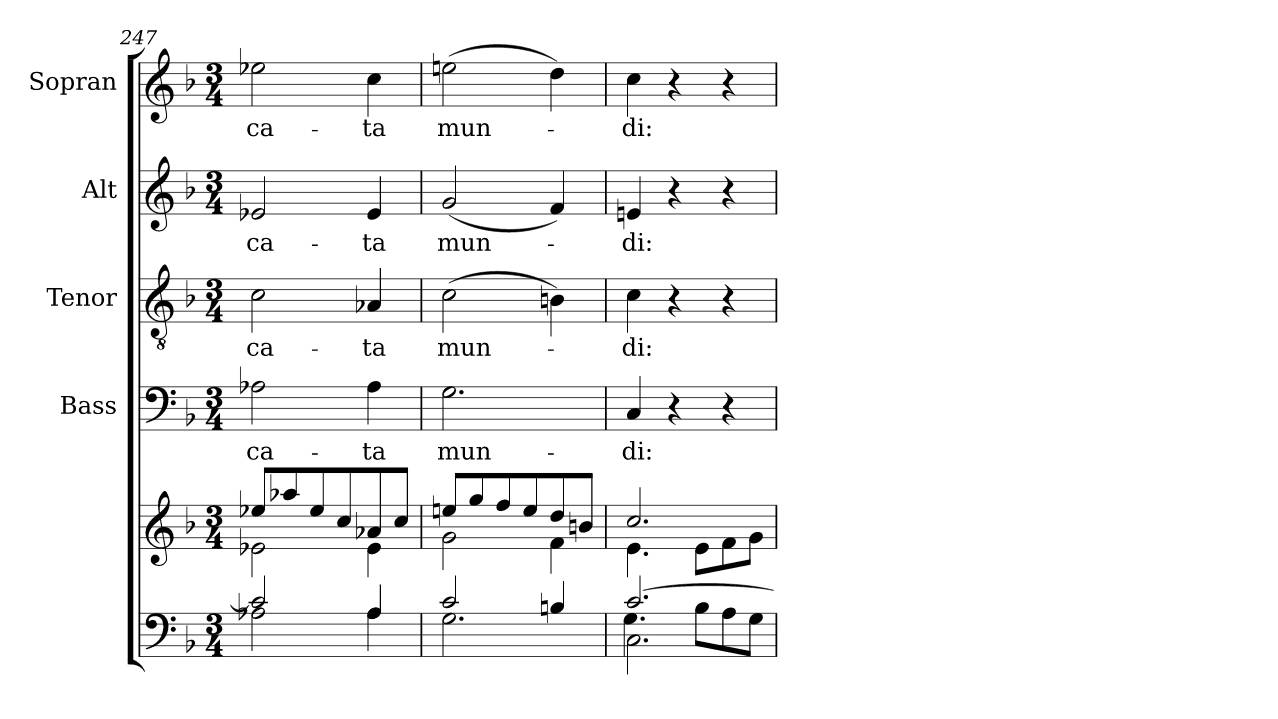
**kern	**kern	**kern	**text	**kern	**text	**kern	**text	**kern	**text
*part5	*part5	*part4	*part4	*part3	*part3	*part2	*part2	*part1	*part1
*staff6	*staff5	*staff4	*staff4	*staff3	*staff3	*staff2	*staff2	*staff1	*staff1
*	*	*I"Bass	*	*I"Tenor	*	*I"Alt	*	*I"Sopran	*
*	*	*I'B.	*	*I'T.	*	*I'A.	*	*I'S.	*
*clefF4	*clefG2	*clefF4	*	*clefGv2	*	*clefG2	*	*clefG2	*
*k[b-]	*k[b-]	*k[b-]	*	*k[b-]	*	*k[b-]	*	*k[b-]	*
*F:	*F:	*F:	*	*F:	*	*F:	*	*F:	*
*M3/4	*M3/4	*M3/4	*	*M3/4	*	*M3/4	*	*M3/4	*
=247	=247	=247	=247	=247	=247	=247	=247	=247	=247
*^	*^	*	*	*	*	*	*	*	*
!	!	!	!	!	!LO:LY:b	!	!LO:LY:b	!	!LO:LY:b	!	!LO:LY:b
2c/]	2A-X\	8ee-X/L	2e-X\	2A-X\	-ca-	2c\	-ca-	2e-X/	-ca-	2ee-X\	-ca-
.	.	8aa-X/	.	.	.	.	.	.	.	.	.
.	.	8ee-/	.	.	.	.	.	.	.	.	.
.	.	8cc/	.	.	.	.	.	.	.	.	.
!	!	!	!	!	!LO:LY:b	!	!LO:LY:b	!	!LO:LY:b	!	!LO:LY:b
4A-/	4A-\	8a-X/	4e-\	4A-\	-ta	4A-X/	-ta	4e-/	-ta	4cc\	-ta
.	.	8cc/J	.	.	.	.	.	.	.	.	.
=248	=248	=248	=248	=248	=248	=248	=248	=248	=248	=248	=248
!	!	!	!	!	!LO:LY:b	!	!LO:LY:b	!	!LO:LY:b	!	!LO:LY:b
2c/	2.G\	8een/L	2g\	2.G\	mun-	(>2c\	mun-	(<2g/	mun-	(>2een\	mun-
.	.	8gg/	.	.	.	.	.	.	.	.	.
.	.	8ff/	.	.	.	.	.	.	.	.	.
.	.	8ee/	.	.	.	.	.	.	.	.	.
4Bn/	.	8dd/	4f\	.	.	4Bn\)	.	4f/)	.	4dd\)	.
.	.	8bn/J	.	.	.	.	.	.	.	.	.
!!LO:LB:g=z
=249	=249	=249	=249	=249	=249	=249	=249	=249	=249	=249	=249
*	*^	*	*	*	*	*	*	*	*	*	*
!	!	!	!	!	!	!LO:LY:b	!	!LO:LY:b	!	!LO:LY:b	!	!LO:LY:b
[>2.c/	2.C\	4.G\	2.cc/	4.e\	4C/	-di:	4c\	-di:	4en/	-di:	4cc\	-di:
.	.	.	.	.	4r	.	4r	.	4r	.	4r	.
.	.	8B-\L	.	8e\L	.	.	.	.	.	.	.	.
.	.	8A\	.	8f\	4r	.	4r	.	4r	.	4r	.
.	.	8G\J	.	8g\J	.	.	.	.	.	.	.	.
*v	*v	*v	*	*	*	*	*	*	*	*	*	*
*	*v	*v	*	*	*	*	*	*	*	*
=	=	=	=	=	=	=	=	=	=
*-	*-	*-	*-	*-	*-	*-	*-	*-	*-
